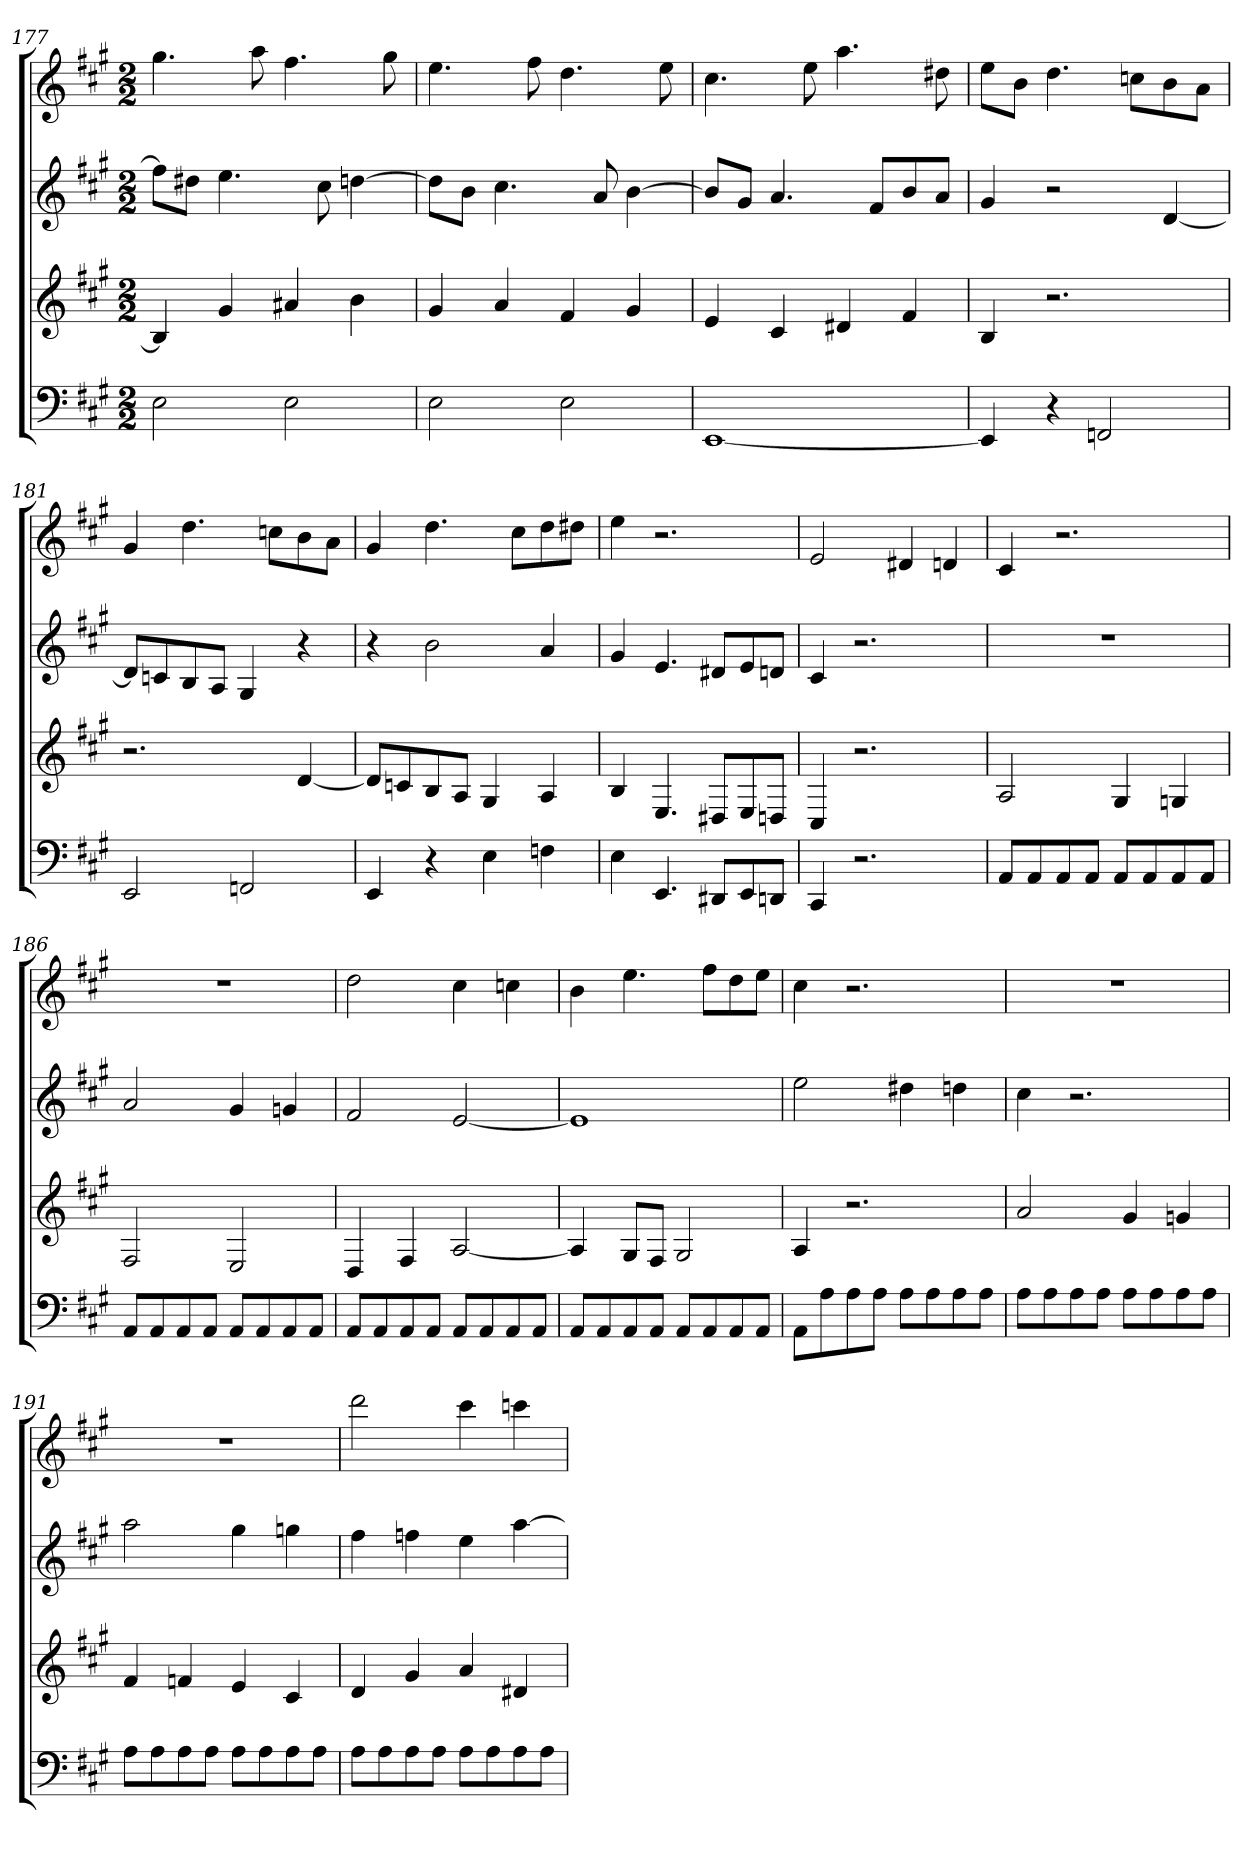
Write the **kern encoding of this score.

**kern	**kern	**kern	**kern
*part4	*part3	*part2	*part1
*staff4	*staff3	*staff2	*staff1
*k[f#c#g#]	*k[f#c#g#]	*k[f#c#g#]	*k[f#c#g#]
*A:	*A:	*A:	*A:
*M2/2	*M2/2	*M2/2	*M2/2
=177	=177	=177	=177
2E	4B]	8ff#L]	4.gg#
.	.	8dd#XJ	.
.	4g#	4.ee	.
.	.	.	8aa
2E	4a#X	.	4.ff#
.	.	8cc#	.
.	4b	[4ddn	.
.	.	.	8gg#
=178	=178	=178	=178
2E	4g#	8ddL]	4.ee
.	.	8bJ	.
.	4a	4.cc#	.
.	.	.	8ff#
2E	4f#	.	4.dd
.	.	8a	.
.	4g#	[4b	.
.	.	.	8ee
=179	=179	=179	=179
[1EE	4e	8bL]	4.cc#
.	.	8g#J	.
.	4c#	4.a	.
.	.	.	8ee
.	4d#X	.	4.aa
.	.	8f#L	.
.	4f#	8b	.
.	.	8aJ	8dd#X
=180	=180	=180	=180
4EE]	4B	4g#	8eeL
.	.	.	8bJ
4r	2.r	2r	4.dd
2FFn	.	.	.
.	.	.	8ccnL
.	.	[4d	8b
.	.	.	8aJ
=181	=181	=181	=181
2EE	2.r	8dL]	4g#
.	.	8cn	.
.	.	8B	4.dd
.	.	8AJ	.
2FFn	.	4G#	.
.	.	.	8ccnL
.	[4d	4r	8b
.	.	.	8aJ
=182	=182	=182	=182
4EE	8dL]	4r	4g#
.	8cn	.	.
4r	8B	2b	4.dd
.	8AJ	.	.
4E	4G#	.	.
.	.	.	8cc#L
4Fn	4A	4a	8dd
.	.	.	8dd#XJ
=183	=183	=183	=183
4E	4B	4g#	4ee
4.EE	4.E	4.e	2.r
8DD#XL	8D#XL	8d#XL	.
8EE	8E	8e	.
8DDnJ	8DnJ	8dnJ	.
=184	=184	=184	=184
4CC#	4C#	4c#	2e
2.r	2.r	2.r	.
.	.	.	4d#X
.	.	.	4dn
=185	=185	=185	=185
8AAL	2A	1r	4c#
8AA	.	.	.
8AA	.	.	2.r
8AAJ	.	.	.
8AAL	4G#	.	.
8AA	.	.	.
8AA	4Gn	.	.
8AAJ	.	.	.
=186	=186	=186	=186
8AAL	2F#	2a	1r
8AA	.	.	.
8AA	.	.	.
8AAJ	.	.	.
8AAL	2E	4g#	.
8AA	.	.	.
8AA	.	4gn	.
8AAJ	.	.	.
=187	=187	=187	=187
8AAL	4D	2f#	2dd
8AA	.	.	.
8AA	4F#	.	.
8AAJ	.	.	.
8AAL	[2A	[2e	4cc#
8AA	.	.	.
8AA	.	.	4ccn
8AAJ	.	.	.
=188	=188	=188	=188
8AAL	4A]	1e]	4b
8AA	.	.	.
8AA	8G#L	.	4.ee
8AAJ	8F#J	.	.
8AAL	2G#	.	.
8AA	.	.	8ff#L
8AA	.	.	8dd
8AAJ	.	.	8eeJ
=189	=189	=189	=189
8AAL	4A	2ee	4cc#
8A	.	.	.
8A	2.r	.	2.r
8AJ	.	.	.
8AL	.	4dd#X	.
8A	.	.	.
8A	.	4ddn	.
8AJ	.	.	.
=190	=190	=190	=190
8AL	2a	4cc#	1r
8A	.	.	.
8A	.	2.r	.
8AJ	.	.	.
8AL	4g#	.	.
8A	.	.	.
8A	4gn	.	.
8AJ	.	.	.
=191	=191	=191	=191
8AL	4f#	2aa	1r
8A	.	.	.
8A	4fn	.	.
8AJ	.	.	.
8AL	4e	4gg#	.
8A	.	.	.
8A	4c#	4ggn	.
8AJ	.	.	.
=192	=192	=192	=192
8AL	4d	4ff#	2ddd
8A	.	.	.
8A	4g#	4ffn	.
8AJ	.	.	.
8AL	4a	4ee	4ccc#
8A	.	.	.
8A	4d#X	[4aa	4cccn
8AJ	.	.	.
=	=	=	=
*-	*-	*-	*-
